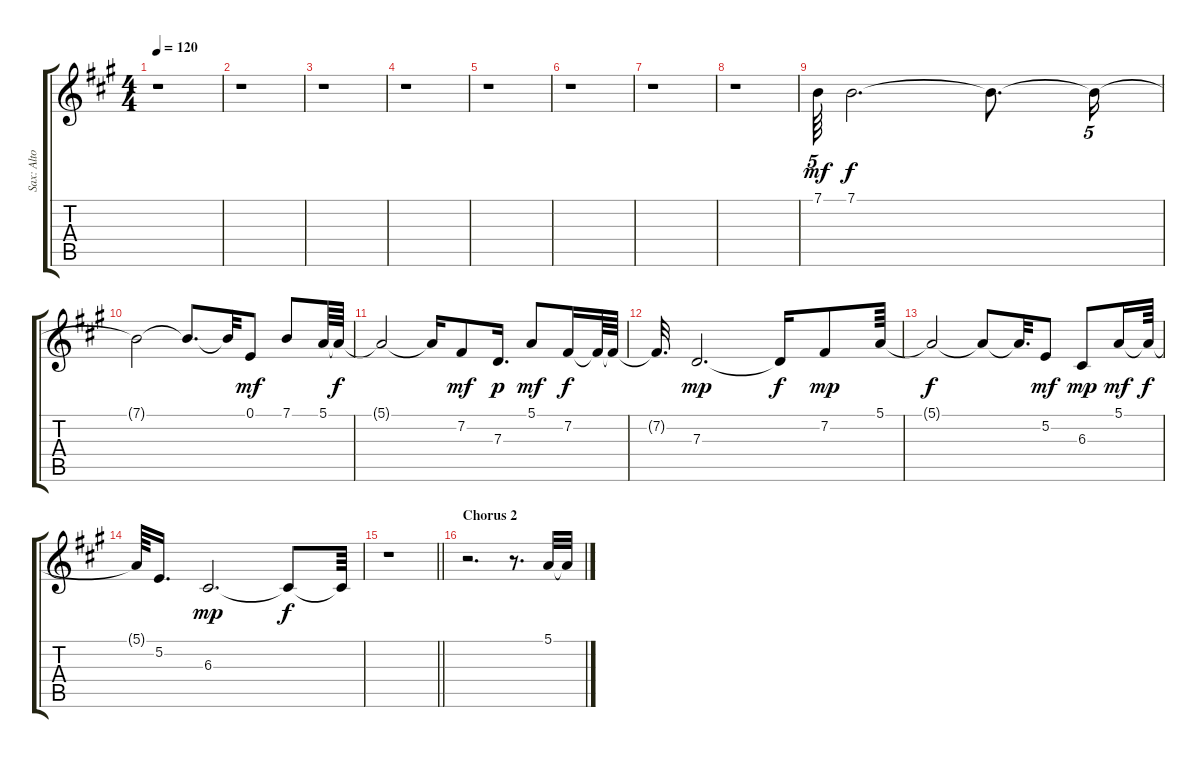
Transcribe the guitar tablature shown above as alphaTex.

\track ("Sax: Alto Reed" "Sax: Alto ") {instrument tenorsax}
\staff {score tabs}
\tuning (E4 B3 G3 D3 A2 E2) {hide}
\ts (4 4)
\tempo 120
\clef g2
\ks a
r.1{dy f} |
r.1 |
r.1 |
r.1 |
r.1 |
r.1 |
r.1 |
r.1 |
7.1.64{tu (5 4) dy mf volume 11} 7.1.2{d dy f instrument tenorsax} 7.1{t}.8{d} 7.1{t}.16{tu (5 4)} |
7.1{t}.2 7.1{t}.8{d} 7.1{t}.32 0.1.8{dy mf volume 12} 7.1.8 5.1.64 5.1{t}.64{dy f} |
5.1{t}.2 5.1{t}.16 7.2.8{dy mf volume 12} 7.3.16{d dy p} 5.1.8{dy mf} 7.2.16{dy f} 7.2{t}.64 7.2{t}.64 |
7.2{t}.32{d} 7.3.2{d dy mp} 7.3{t}.16{dy f} 7.2.8{dy mp volume 12} 5.1.64 |
5.1{t}.2{dy f} 5.1{t}.8 5.1{t}.32{d} 5.2.8{dy mf} 6.3.8{dy mp} 5.1.16{dy mf} 5.1{t}.64{dy f} |
5.1{t}.64 5.2.16{d} 6.3.2{d dy mp} 6.3{t}.8{dy f} 6.3{t}.64 |
\barLineRight lightlight
r.1 |
\section ("" "Chorus 2")
r.2{d} r.8{d} 5.1.32{volume 12} 5.1{t}.32
